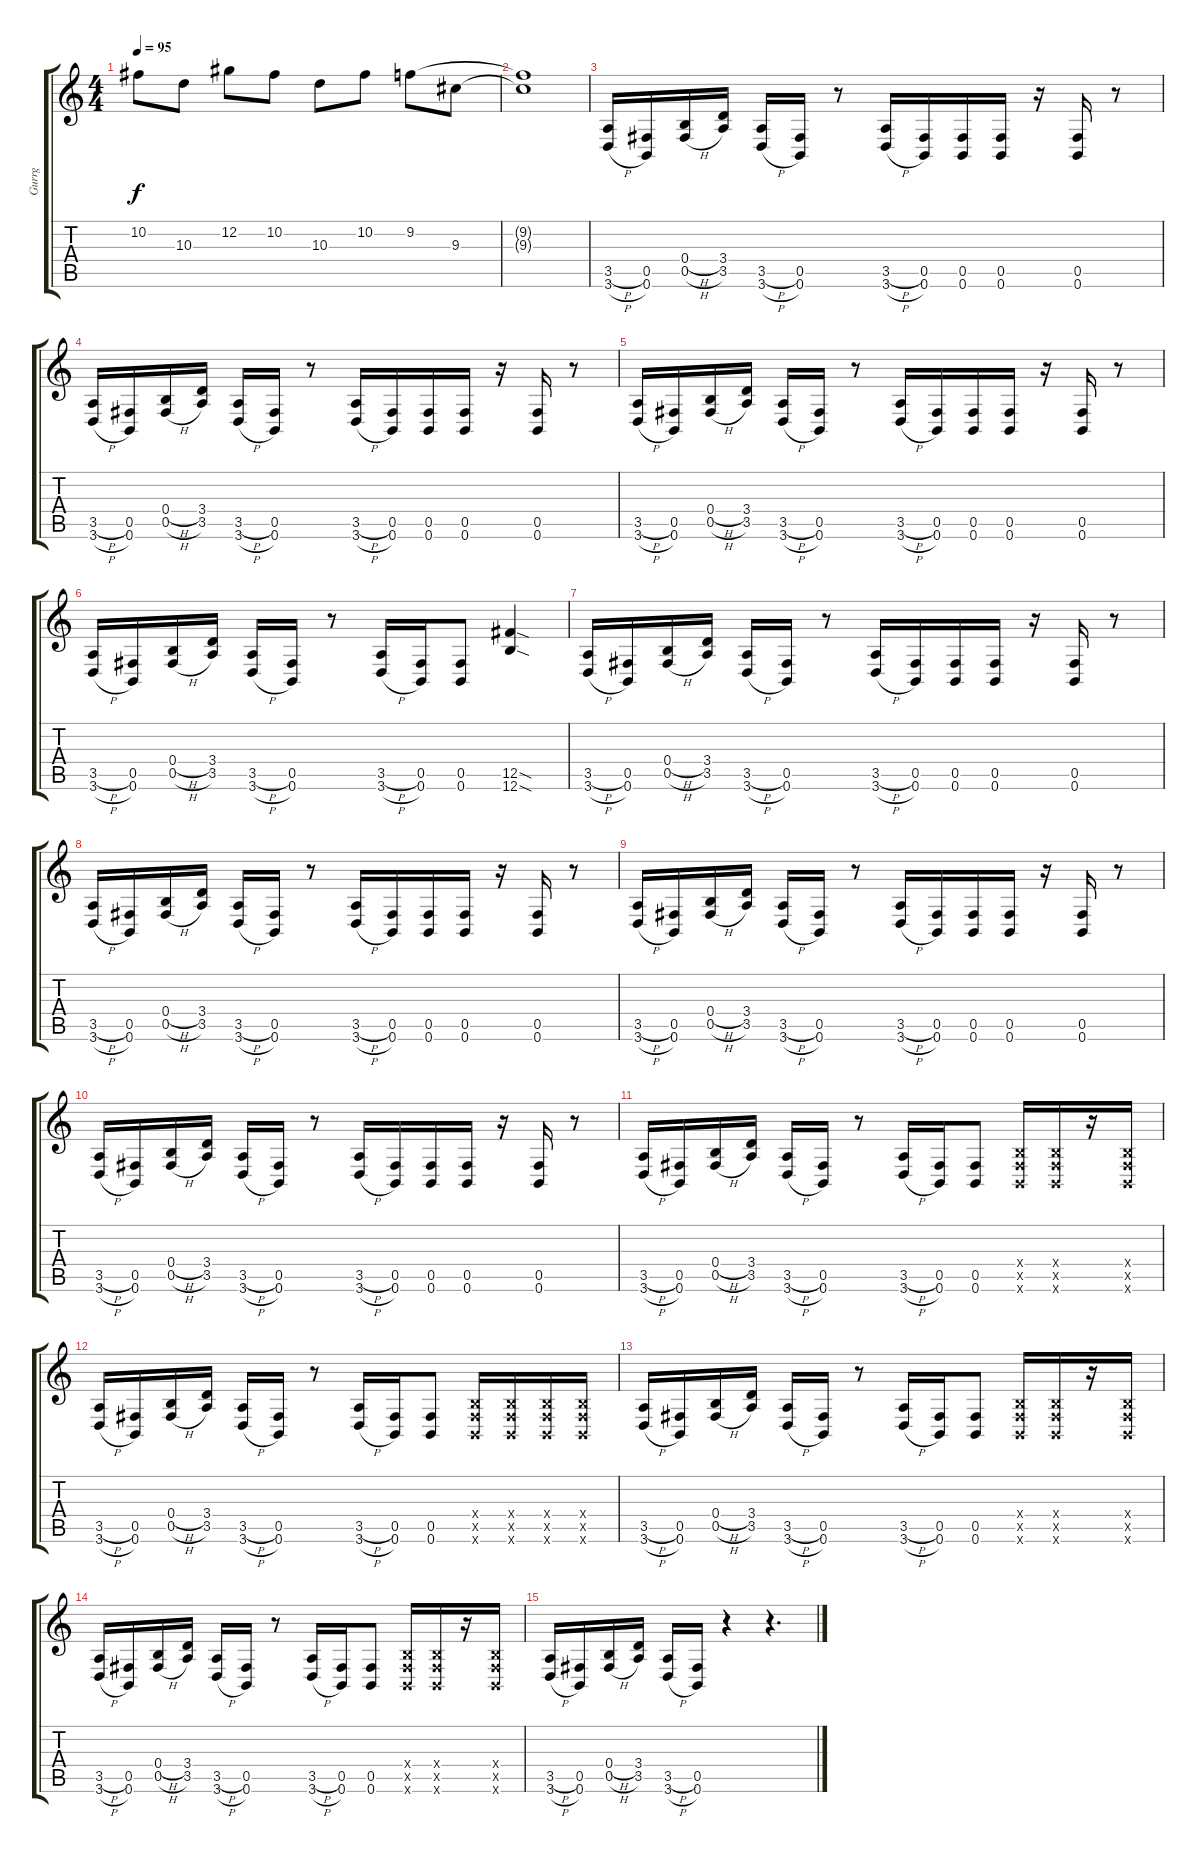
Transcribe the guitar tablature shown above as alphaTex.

\track ("Gurrg" "Gurrg") {instrument electricguitarclean}
\staff {score tabs}
\tuning (Db4 Ab3 E3 B2 Gb2 B1) {hide}
\ts (4 4)
\tempo 95
\clef g2
\ks c
10.2.8{dy f} 10.3.8 12.2.8 10.2.8 10.3.8 10.2.8 9.2.8 9.3.8 |
(9.2{t} 9.3{t}).1 |
(3.5{h} 3.6{h}).16{instrument overdrivenguitar} (0.5 0.6).16 (0.4{h} 0.5{h}).16 (3.4 3.5).16 (3.5{h} 3.6{h}).16 (0.5 0.6).16 r.8 (3.5{h} 3.6{h}).16 (0.5 0.6).16 (0.5 0.6).16 (0.5 0.6).16 r.16 (0.5 0.6).16 r.8 |
(3.5{h} 3.6{h}).16 (0.5 0.6).16 (0.4{h} 0.5{h}).16 (3.4 3.5).16 (3.5{h} 3.6{h}).16 (0.5 0.6).16 r.8 (3.5{h} 3.6{h}).16 (0.5 0.6).16 (0.5 0.6).16 (0.5 0.6).16 r.16 (0.5 0.6).16 r.8 |
(3.5{h} 3.6{h}).16 (0.5 0.6).16 (0.4{h} 0.5{h}).16 (3.4 3.5).16 (3.5{h} 3.6{h}).16 (0.5 0.6).16 r.8 (3.5{h} 3.6{h}).16 (0.5 0.6).16 (0.5 0.6).16 (0.5 0.6).16 r.16 (0.5 0.6).16 r.8 |
(3.5{h} 3.6{h}).16 (0.5 0.6).16 (0.4{h} 0.5{h}).16 (3.4 3.5).16 (3.5{h} 3.6{h}).16 (0.5 0.6).16 r.8 (3.5{h} 3.6{h}).16 (0.5 0.6).16 (0.5 0.6).8 (12.5{sod} 12.6{sod}).4 |
(3.5{h} 3.6{h}).16 (0.5 0.6).16 (0.4{h} 0.5{h}).16 (3.4 3.5).16 (3.5{h} 3.6{h}).16 (0.5 0.6).16 r.8 (3.5{h} 3.6{h}).16 (0.5 0.6).16 (0.5 0.6).16 (0.5 0.6).16 r.16 (0.5 0.6).16 r.8 |
(3.5{h} 3.6{h}).16 (0.5 0.6).16 (0.4{h} 0.5{h}).16 (3.4 3.5).16 (3.5{h} 3.6{h}).16 (0.5 0.6).16 r.8 (3.5{h} 3.6{h}).16 (0.5 0.6).16 (0.5 0.6).16 (0.5 0.6).16 r.16 (0.5 0.6).16 r.8 |
(3.5{h} 3.6{h}).16 (0.5 0.6).16 (0.4{h} 0.5{h}).16 (3.4 3.5).16 (3.5{h} 3.6{h}).16 (0.5 0.6).16 r.8 (3.5{h} 3.6{h}).16 (0.5 0.6).16 (0.5 0.6).16 (0.5 0.6).16 r.16 (0.5 0.6).16 r.8 |
(3.5{h} 3.6{h}).16 (0.5 0.6).16 (0.4{h} 0.5{h}).16 (3.4 3.5).16 (3.5{h} 3.6{h}).16 (0.5 0.6).16 r.8 (3.5{h} 3.6{h}).16 (0.5 0.6).16 (0.5 0.6).16 (0.5 0.6).16 r.16 (0.5 0.6).16 r.8 |
(3.5{h} 3.6{h}).16 (0.5 0.6).16 (0.4{h} 0.5{h}).16 (3.4 3.5).16 (3.5{h} 3.6{h}).16 (0.5 0.6).16 r.8 (3.5{h} 3.6{h}).16 (0.5 0.6).16 (0.5 0.6).8 (0.4{x} 0.5{x} 0.6{x}).16 (0.4{x} 0.5{x} 0.6{x}).16 r.16 (0.4{x} 0.5{x} 0.6{x}).16 |
(3.5{h} 3.6{h}).16 (0.5 0.6).16 (0.4{h} 0.5{h}).16 (3.4 3.5).16 (3.5{h} 3.6{h}).16 (0.5 0.6).16 r.8 (3.5{h} 3.6{h}).16 (0.5 0.6).16 (0.5 0.6).8 (0.4{x} 0.5{x} 0.6{x}).16 (0.4{x} 0.5{x} 0.6{x}).16 (0.4{x} 0.5{x} 0.6{x}).16 (0.4{x} 0.5{x} 0.6{x}).16 |
(3.5{h} 3.6{h}).16 (0.5 0.6).16 (0.4{h} 0.5{h}).16 (3.4 3.5).16 (3.5{h} 3.6{h}).16 (0.5 0.6).16 r.8 (3.5{h} 3.6{h}).16 (0.5 0.6).16 (0.5 0.6).8 (0.4{x} 0.5{x} 0.6{x}).16 (0.4{x} 0.5{x} 0.6{x}).16 r.16 (0.4{x} 0.5{x} 0.6{x}).16 |
(3.5{h} 3.6{h}).16 (0.5 0.6).16 (0.4{h} 0.5{h}).16 (3.4 3.5).16 (3.5{h} 3.6{h}).16 (0.5 0.6).16 r.8 (3.5{h} 3.6{h}).16 (0.5 0.6).16 (0.5 0.6).8 (0.4{x} 0.5{x} 0.6{x}).16 (0.4{x} 0.5{x} 0.6{x}).16 r.16 (0.4{x} 0.5{x} 0.6{x}).16 |
(3.5{h} 3.6{h}).16 (0.5 0.6).16 (0.4{h} 0.5{h}).16 (3.4 3.5).16 (3.5{h} 3.6{h}).16 (0.5 0.6).16 r.4 r.4{d}
